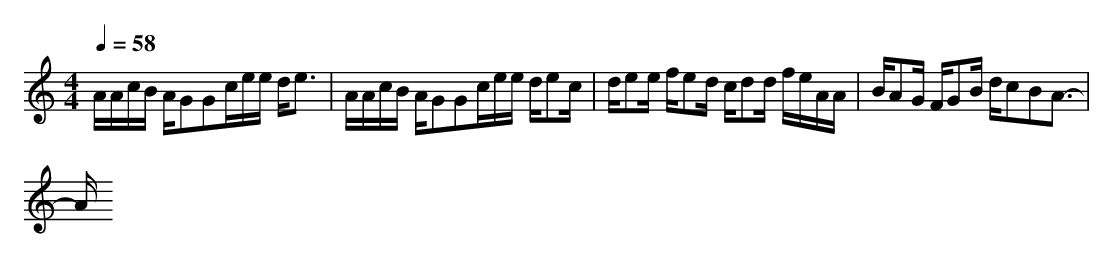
X:1
T:
M: 4/4
L: 1/8
Q:1/4=58
K:C % 0 sharps
A/2A/2c/2B/2 A/2GGc/2e/2e/2 d<e|A/2A/2c/2B/2 A/2GGc/2e/2e/2 d/2ec/2|d/2ee/2 f/2ed/2 c/2dd/2 f/2e/2A/2A/2|B/2AG/2 F/2GB/2 d/2cBA3/2-|
A/2
